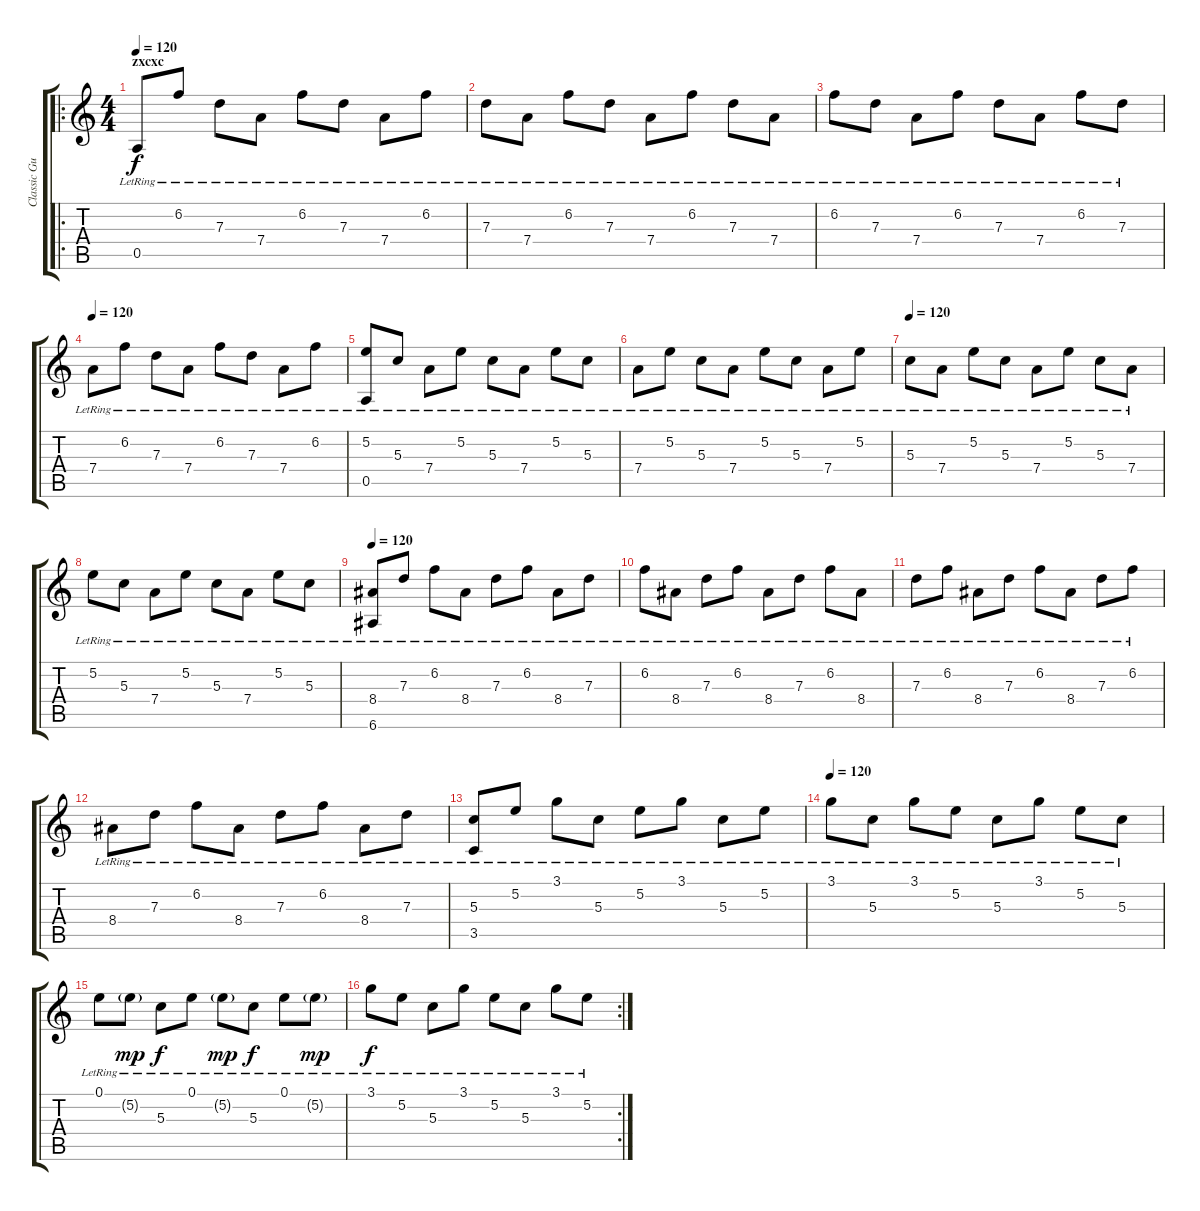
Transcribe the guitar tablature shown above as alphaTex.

\track ("Classic Guitar 1" "Classic Gu") {instrument acousticguitarsteel}
\staff {score tabs}
\tuning (E4 B3 G3 D3 A2 E2) {hide}
\ro
\ts (4 4)
\section ("" "zxcxc")
\tempo 120
\clef g2
\ks c
0.5{lr}.8{dy f} 6.2{lr}.8 7.3{lr}.8 7.4{lr}.8 6.2{lr}.8 7.3{lr}.8 7.4{lr}.8 6.2{lr}.8 |
7.3{lr}.8 7.4{lr}.8 6.2{lr}.8 7.3{lr}.8 7.4{lr}.8 6.2{lr}.8 7.3{lr}.8 7.4{lr}.8 |
6.2{lr}.8 7.3{lr}.8 7.4{lr}.8 6.2{lr}.8 7.3{lr}.8 7.4{lr}.8 6.2{lr}.8 7.3{lr}.8 |
\tempo 120
7.4{lr}.8 6.2{lr}.8 7.3{lr}.8 7.4{lr}.8 6.2{lr}.8 7.3{lr}.8 7.4{lr}.8 6.2{lr}.8 |
(5.2{lr} 0.5{lr}).8 5.3{lr}.8 7.4{lr}.8 5.2{lr}.8 5.3{lr}.8 7.4{lr}.8 5.2{lr}.8 5.3{lr}.8 |
7.4{lr}.8 5.2{lr}.8 5.3{lr}.8 7.4{lr}.8 5.2{lr}.8 5.3{lr}.8 7.4{lr}.8 5.2{lr}.8 |
\tempo 120
5.3{lr}.8 7.4{lr}.8 5.2{lr}.8 5.3{lr}.8 7.4{lr}.8 5.2{lr}.8 5.3{lr}.8 7.4{lr}.8 |
5.2{lr}.8 5.3{lr}.8 7.4{lr}.8 5.2{lr}.8 5.3{lr}.8 7.4{lr}.8 5.2{lr}.8 5.3{lr}.8 |
\tempo 120
(8.4{lr} 6.6{lr}).8 7.3{lr}.8 6.2{lr}.8 8.4{lr}.8 7.3{lr}.8 6.2{lr}.8 8.4{lr}.8 7.3{lr}.8 |
6.2{lr}.8 8.4{lr}.8 7.3{lr}.8 6.2{lr}.8 8.4{lr}.8 7.3{lr}.8 6.2{lr}.8 8.4{lr}.8 |
7.3{lr}.8 6.2{lr}.8 8.4{lr}.8 7.3{lr}.8 6.2{lr}.8 8.4{lr}.8 7.3{lr}.8 6.2{lr}.8 |
8.4{lr}.8 7.3{lr}.8 6.2{lr}.8 8.4{lr}.8 7.3{lr}.8 6.2{lr}.8 8.4{lr}.8 7.3{lr}.8 |
(5.3{lr} 3.5{lr}).8 5.2{lr}.8 3.1{lr}.8 5.3{lr}.8 5.2{lr}.8 3.1{lr}.8 5.3{lr}.8 5.2{lr}.8 |
\tempo 120
3.1{lr}.8 5.3{lr}.8 3.1{lr}.8 5.2{lr}.8 5.3{lr}.8 3.1{lr}.8 5.2{lr}.8 5.3{lr}.8 |
0.1{lr}.8 5.2{g lr}.8{dy mp} 5.3{lr}.8{dy f} 0.1{lr}.8 5.2{g lr}.8{dy mp} 5.3{lr}.8{dy f} 0.1{lr}.8 5.2{g lr}.8{dy mp} |
\rc 2
3.1{lr}.8{dy f} 5.2{lr}.8 5.3{lr}.8 3.1{lr}.8 5.2{lr}.8 5.3{lr}.8 3.1{lr}.8 5.2{lr}.8
